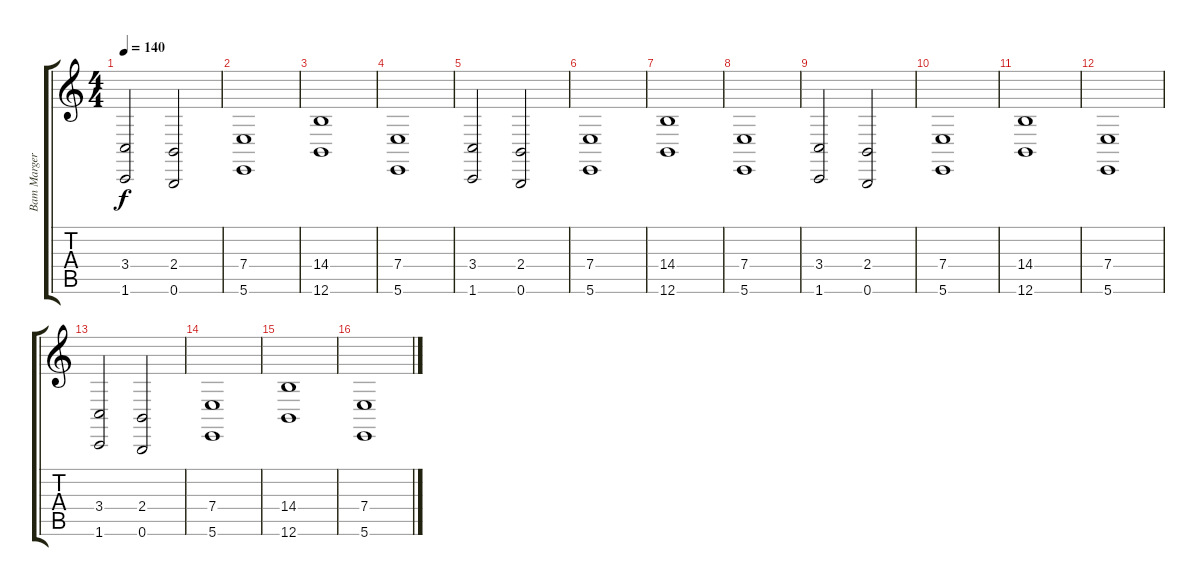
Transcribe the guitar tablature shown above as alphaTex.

\track ("Bam Margera" "Bam Marger") {instrument lead8bassandlead}
\staff {score tabs}
\tuning (B3 Gb3 D3 A2 E2 B1) {hide}
\ts (4 4)
\tempo 140
\clef g2
\ks c
(3.4 1.6).2{dy f} (2.4 0.6).2 |
(7.4 5.6).1 |
(14.4 12.6).1 |
(7.4 5.6).1 |
(3.4 1.6).2 (2.4 0.6).2 |
(7.4 5.6).1 |
(14.4 12.6).1 |
(7.4 5.6).1 |
(3.4 1.6).2 (2.4 0.6).2 |
(7.4 5.6).1 |
(14.4 12.6).1 |
(7.4 5.6).1 |
(3.4 1.6).2 (2.4 0.6).2 |
(7.4 5.6).1 |
(14.4 12.6).1 |
(7.4 5.6).1
